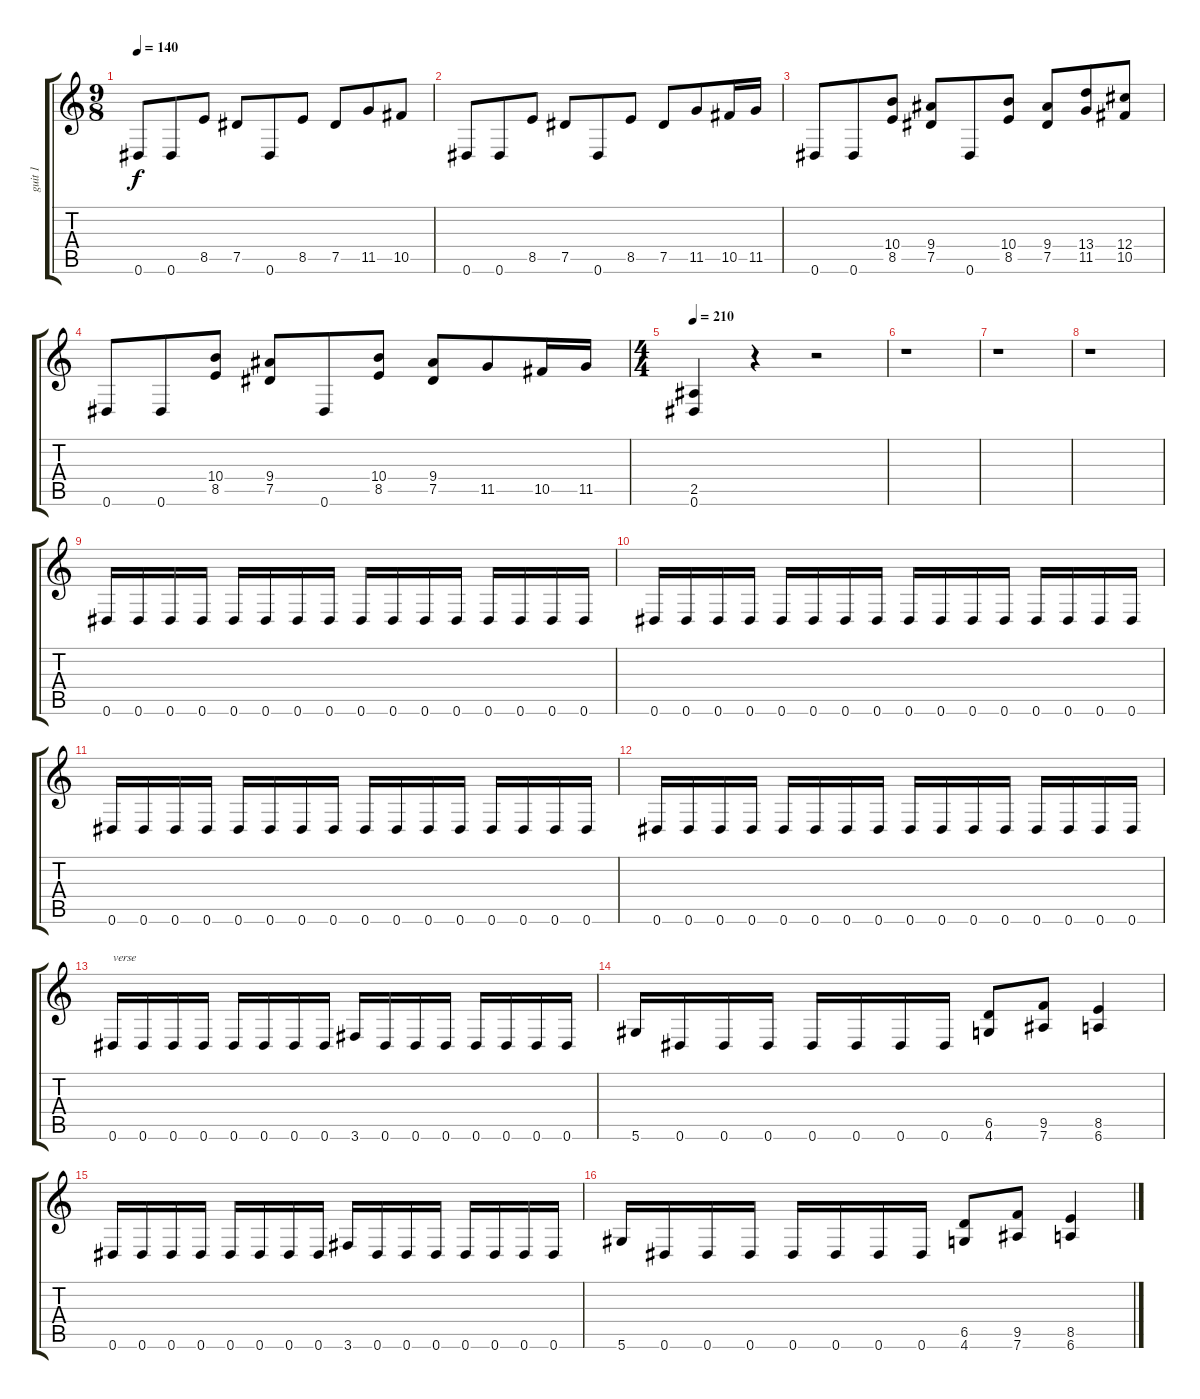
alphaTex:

\track ("guit 1" "guit 1") {instrument distortionguitar}
\staff {score tabs}
\tuning (Eb4 Bb3 Gb3 Db3 Ab2 Eb2) {hide}
\ts (9 8)
\tempo 140
\clef g2
\ks c
0.6.8{dy f} 0.6.8 8.5.8 7.5.8 0.6.8 8.5.8 7.5.8 11.5.8 10.5.8 |
0.6.8 0.6.8 8.5.8 7.5.8 0.6.8 8.5.8 7.5.8 11.5.8 10.5.16 11.5.16 |
0.6.8 0.6.8 (10.4 8.5).8 (9.4 7.5).8 0.6.8 (10.4 8.5).8 (9.4 7.5).8 (13.4 11.5).8 (12.4 10.5).8 |
0.6.8 0.6.8 (10.4 8.5).8 (9.4 7.5).8 0.6.8 (10.4 8.5).8 (9.4 7.5).8 11.5.8 10.5.16 11.5.16 |
\ts (4 4)
\tempo 210
(2.5 0.6).4 r.4 r.2 |
r.1 |
r.1 |
r.1 |
0.6.16 0.6.16 0.6.16 0.6.16 0.6.16 0.6.16 0.6.16 0.6.16 0.6.16 0.6.16 0.6.16 0.6.16 0.6.16 0.6.16 0.6.16 0.6.16 |
0.6.16 0.6.16 0.6.16 0.6.16 0.6.16 0.6.16 0.6.16 0.6.16 0.6.16 0.6.16 0.6.16 0.6.16 0.6.16 0.6.16 0.6.16 0.6.16 |
0.6.16 0.6.16 0.6.16 0.6.16 0.6.16 0.6.16 0.6.16 0.6.16 0.6.16 0.6.16 0.6.16 0.6.16 0.6.16 0.6.16 0.6.16 0.6.16 |
0.6.16 0.6.16 0.6.16 0.6.16 0.6.16 0.6.16 0.6.16 0.6.16 0.6.16 0.6.16 0.6.16 0.6.16 0.6.16 0.6.16 0.6.16 0.6.16 |
0.6.16{txt "verse"} 0.6.16 0.6.16 0.6.16 0.6.16 0.6.16 0.6.16 0.6.16 3.6.16 0.6.16 0.6.16 0.6.16 0.6.16 0.6.16 0.6.16 0.6.16 |
5.6.16 0.6.16 0.6.16 0.6.16 0.6.16 0.6.16 0.6.16 0.6.16 (6.5 4.6).8 (9.5 7.6).8 (8.5 6.6).4 |
0.6.16 0.6.16 0.6.16 0.6.16 0.6.16 0.6.16 0.6.16 0.6.16 3.6.16 0.6.16 0.6.16 0.6.16 0.6.16 0.6.16 0.6.16 0.6.16 |
5.6.16 0.6.16 0.6.16 0.6.16 0.6.16 0.6.16 0.6.16 0.6.16 (6.5 4.6).8 (9.5 7.6).8 (8.5 6.6).4
